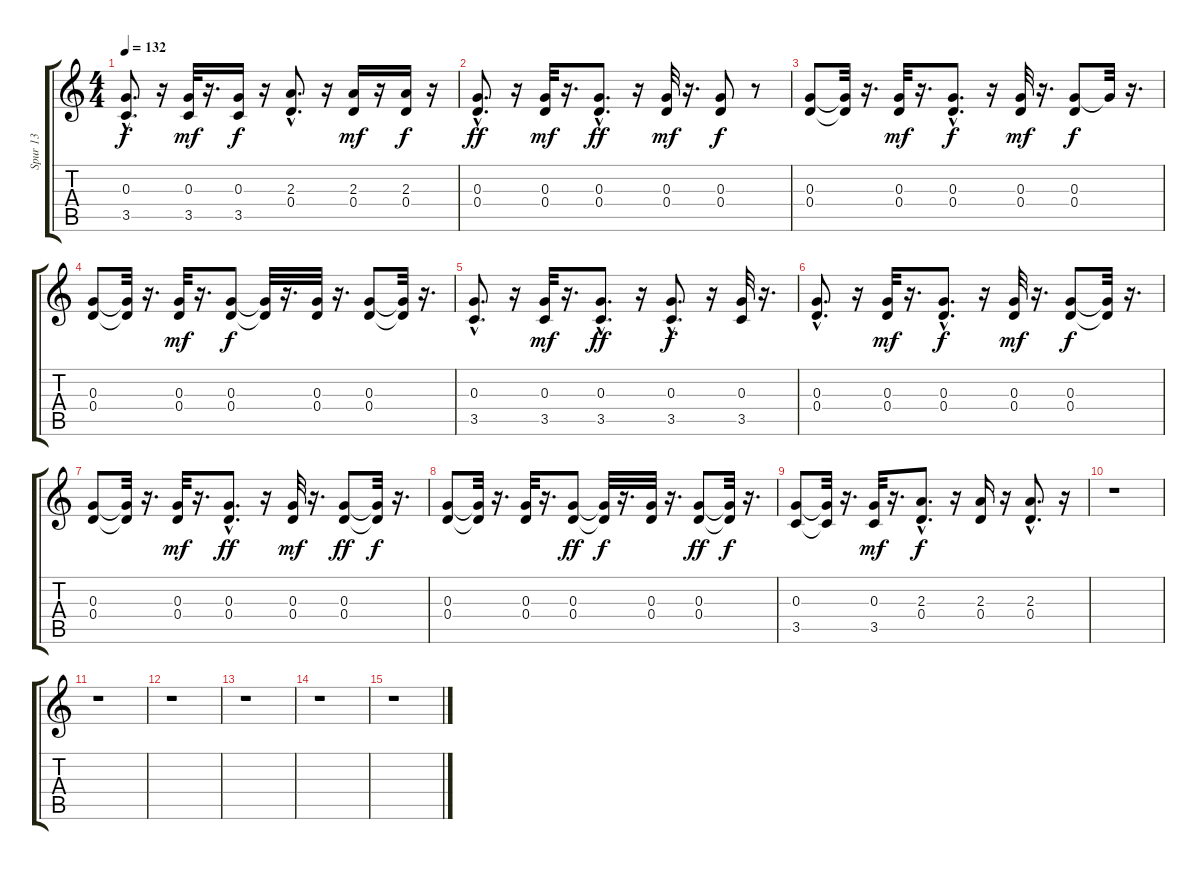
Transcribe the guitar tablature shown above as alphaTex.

\track ("Spur 13" "Spur 13") {instrument overdrivenguitar}
\staff {score tabs}
\tuning (E4 B3 G3 D3 A2 E2) {hide}
\ts (4 4)
\tempo 132
\clef g2
\ks c
(0.3{hac} 3.5{hac}).8{d dy f} r.16 (0.3 3.5).32{dy mf} r.16{d} (0.3 3.5).16{dy f} r.16 (2.3{hac} 0.4{hac}).8{d} r.16 (2.3 0.4).16{dy mf} r.16 (2.3 0.4).16{dy f} r.16 |
(0.3{hac} 0.4{hac}).8{d dy ff} r.16 (0.3 0.4).32{dy mf} r.16{d} (0.3{hac} 0.4{hac}).8{d dy ff} r.16 (0.3 0.4).32{dy mf} r.16{d} (0.3 0.4).8{dy f} r.8 |
(0.3 0.4).8 (0.3{t} 0.4{t}).32 r.16{d} (0.3 0.4).32{dy mf} r.16{d} (0.3{hac} 0.4{hac}).8{d dy f} r.16 (0.3 0.4).32{dy mf} r.16{d} (0.3 0.4).8{dy f} 0.3{t}.32 r.16{d} |
(0.3 0.4).8 (0.3{t} 0.4{t}).32 r.16{d} (0.3 0.4).32{dy mf} r.16{d} (0.3 0.4).8{dy f} (0.3{t} 0.4{t}).32 r.16{d} (0.3 0.4).32 r.16{d} (0.3 0.4).8 (0.3{t} 0.4{t}).32 r.16{d} |
(0.3{hac} 3.5{hac}).8{d} r.16 (0.3 3.5).32{dy mf} r.16{d} (0.3{hac} 3.5{hac}).8{d dy ff} r.16 (0.3{hac} 3.5).8{d dy f} r.16 (0.3 3.5).32 r.16{d} |
(0.3{hac} 0.4{hac}).8{d} r.16 (0.3 0.4).32{dy mf} r.16{d} (0.3{hac} 0.4{hac}).8{d dy f} r.16 (0.3 0.4).32{dy mf} r.16{d} (0.3 0.4).8{dy f} (0.3{t} 0.4{t}).32 r.16{d} |
(0.3 0.4).8 (0.3{t} 0.4{t}).32 r.16{d} (0.3 0.4).32{dy mf} r.16{d} (0.3{hac} 0.4{hac}).8{d dy ff} r.16 (0.3 0.4).32{dy mf} r.16{d} (0.3 0.4).8{dy ff} (0.3{t} 0.4{t}).32{dy f} r.16{d} |
(0.3 0.4).8 (0.3{t} 0.4{t}).32 r.16{d} (0.3 0.4).32 r.16{d} (0.3 0.4).8{dy ff} (0.3{t} 0.4{t}).32{dy f} r.16{d} (0.3 0.4).32 r.16{d} (0.3 0.4).8{dy ff} (0.3{t} 0.4{t}).32{dy f} r.16{d} |
(0.3 3.5).8 (0.3{t} 3.5{t}).32 r.16{d} (0.3 3.5).32{dy mf} r.16{d} (2.3{hac} 0.4).8{d dy f} r.16 (2.3 0.4).16 r.16 (2.3{hac} 0.4{hac}).8{d} r.16 |
r.1 |
r.1 |
r.1 |
r.1 |
r.1 |
r.1
